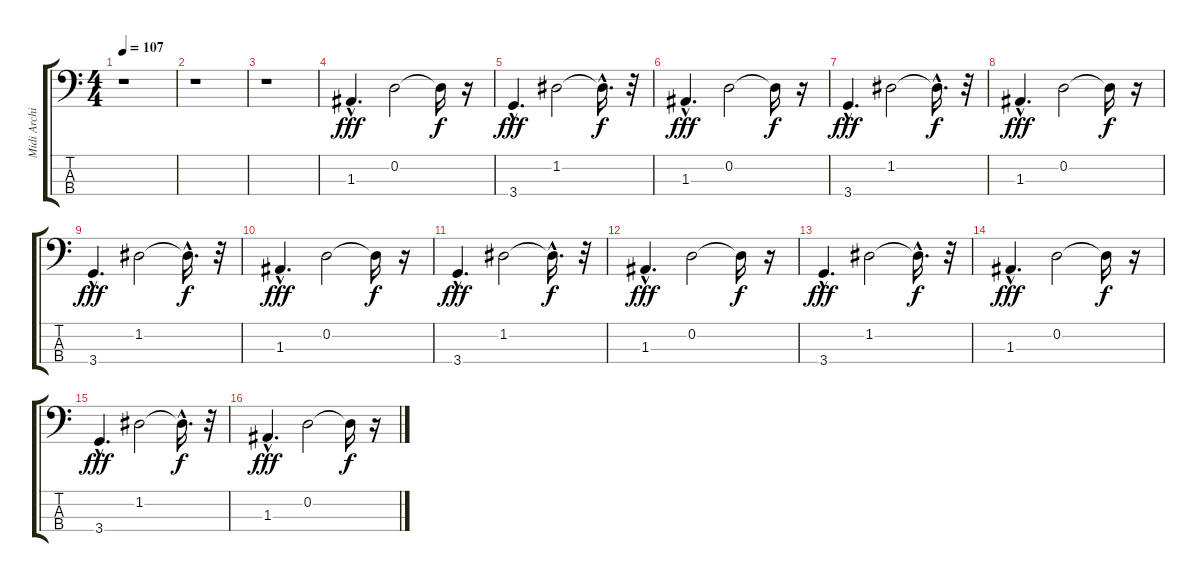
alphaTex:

\track ("Midi Archiv" "Midi Archi") {instrument electricbassfinger}
\staff {score tabs}
\tuning (G2 D2 A1 E1) {hide}
\ts (4 4)
\tempo 107
\clef f4
\ks c
r.1{dy fff instrument electricbassfinger} |
r.1 |
r.1 |
1.3{hac}.4{d} 0.2.2 0.2{t}.16{dy f} r.16 |
3.4{hac}.4{d dy fff} 1.2.2 1.2{hac t}.16{d dy f} r.32 |
1.3{hac}.4{d dy fff} 0.2.2 0.2{t}.16{dy f} r.16 |
3.4{hac}.4{d dy fff} 1.2.2 1.2{hac t}.16{d dy f} r.32 |
1.3{hac}.4{d dy fff} 0.2.2 0.2{t}.16{dy f} r.16 |
3.4{hac}.4{d dy fff} 1.2.2 1.2{hac t}.16{d dy f} r.32 |
1.3{hac}.4{d dy fff} 0.2.2 0.2{t}.16{dy f} r.16 |
3.4{hac}.4{d dy fff} 1.2.2 1.2{hac t}.16{d dy f} r.32 |
1.3{hac}.4{d dy fff} 0.2.2 0.2{t}.16{dy f} r.16 |
3.4{hac}.4{d dy fff} 1.2.2 1.2{hac t}.16{d dy f} r.32 |
1.3{hac}.4{d dy fff} 0.2.2 0.2{t}.16{dy f} r.16 |
3.4{hac}.4{d dy fff} 1.2.2 1.2{hac t}.16{d dy f} r.32 |
1.3{hac}.4{d dy fff} 0.2.2 0.2{t}.16{dy f} r.16
